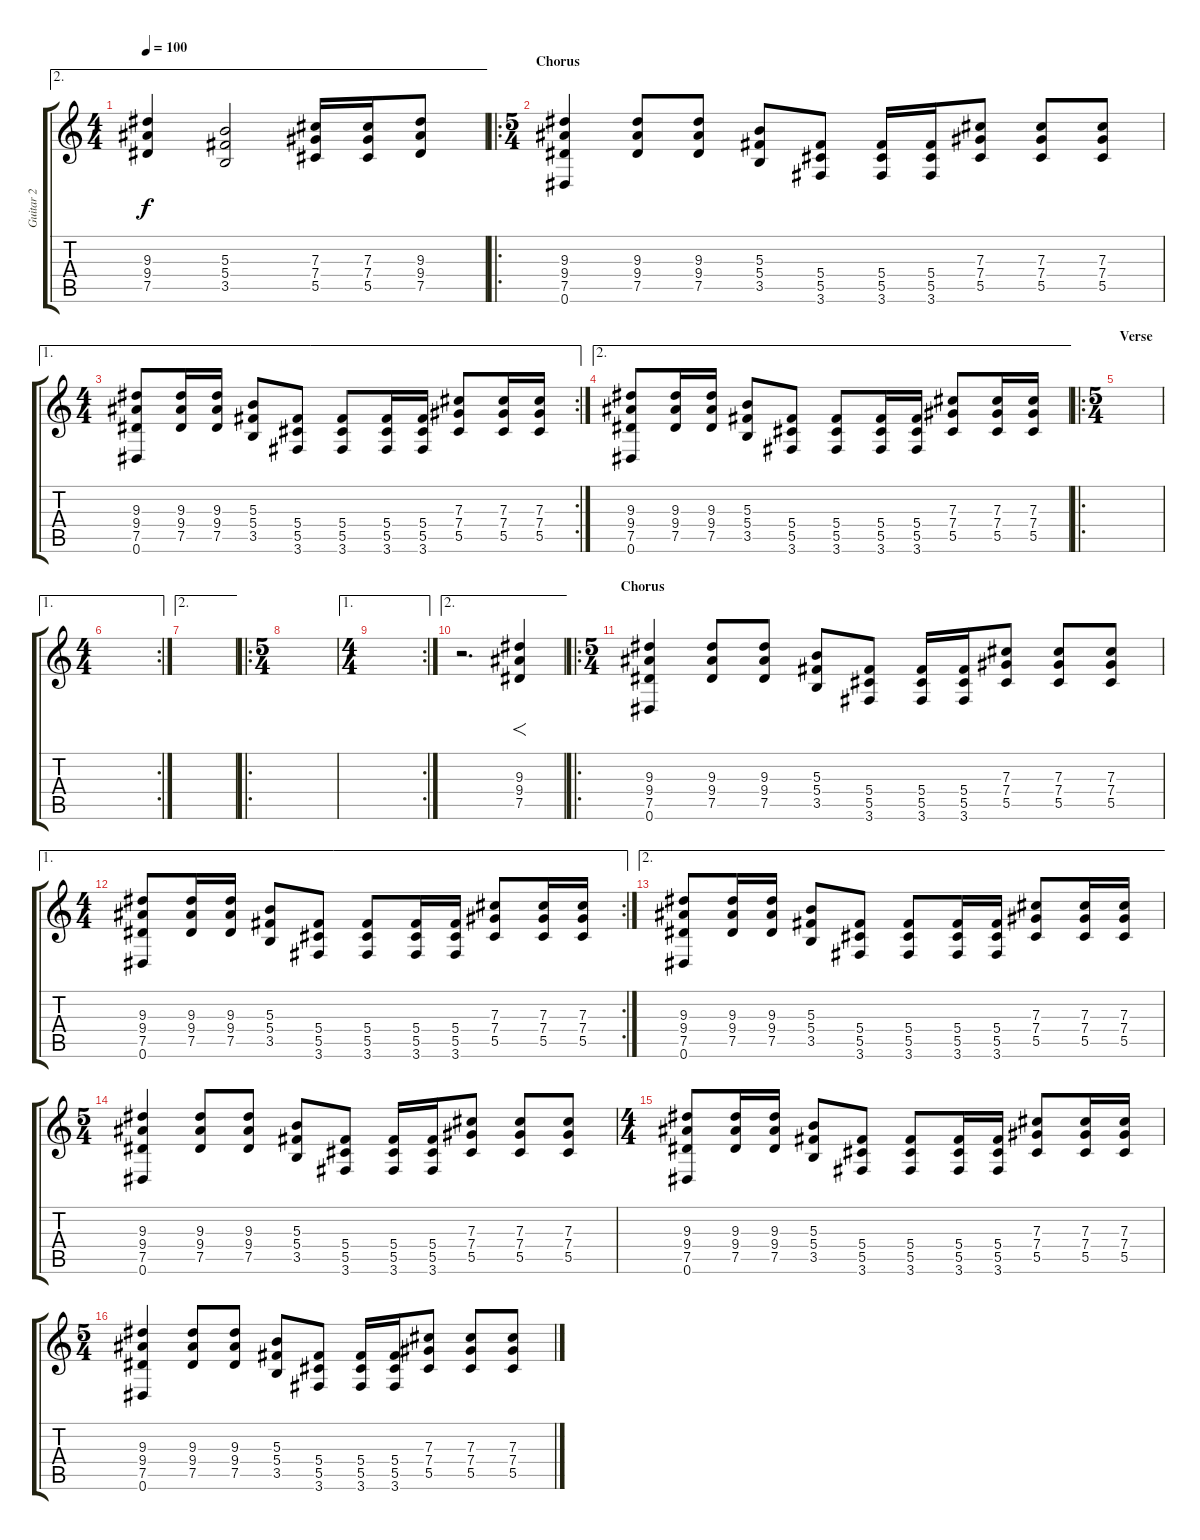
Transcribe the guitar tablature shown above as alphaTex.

\track ("Guitar 2" "Guitar 2") {instrument distortionguitar}
\staff {score tabs}
\tuning (Eb4 Bb3 Gb3 Db3 Ab2 Eb2) {hide}
\ae 2
\ts (4 4)
\tempo 100
\clef g2
\ks c
(9.3 9.4 7.5).4{dy f} (5.3 5.4 3.5).2 (7.3 7.4 5.5).16 (7.3 7.4 5.5).16 (9.3 9.4 7.5).8 |
\ro
\ts (5 4)
\section ("" "Chorus")
(9.3 9.4 7.5 0.6).4{instrument distortionguitar} (9.3 9.4 7.5).8 (9.3 9.4 7.5).8 (5.3 5.4 3.5).8 (5.4 5.5 3.6).8 (5.4 5.5 3.6).16 (5.4 5.5 3.6).16 (7.3 7.4 5.5).8 (7.3 7.4 5.5).8 (7.3 7.4 5.5).8 |
\ae 1
\rc 2
\ts (4 4)
(9.3 9.4 7.5 0.6).8 (9.3 9.4 7.5).16 (9.3 9.4 7.5).16 (5.3 5.4 3.5).8 (5.4 5.5 3.6).8 (5.4 5.5 3.6).8 (5.4 5.5 3.6).16 (5.4 5.5 3.6).16 (7.3 7.4 5.5).8 (7.3 7.4 5.5).16 (7.3 7.4 5.5).16 |
\ae 2
(9.3 9.4 7.5 0.6).8 (9.3 9.4 7.5).16 (9.3 9.4 7.5).16 (5.3 5.4 3.5).8 (5.4 5.5 3.6).8 (5.4 5.5 3.6).8 (5.4 5.5 3.6).16 (5.4 5.5 3.6).16 (7.3 7.4 5.5).8 (7.3 7.4 5.5).16 (7.3 7.4 5.5).16 |
\ro
\ts (5 4)
\section ("" "Verse ")
|
\ae 1
\rc 2
\ts (4 4)
|
\ae 2
|
\ro
\ts (5 4)
|
\ae 1
\rc 2
\ts (4 4)
|
\ae 2
r.2{d} (9.3 9.4 7.5).4{f} |
\ro
\ts (5 4)
\section ("" "Chorus")
(9.3 9.4 7.5 0.6).4{instrument distortionguitar} (9.3 9.4 7.5).8 (9.3 9.4 7.5).8 (5.3 5.4 3.5).8 (5.4 5.5 3.6).8 (5.4 5.5 3.6).16 (5.4 5.5 3.6).16 (7.3 7.4 5.5).8 (7.3 7.4 5.5).8 (7.3 7.4 5.5).8 |
\ae 1
\rc 2
\ts (4 4)
(9.3 9.4 7.5 0.6).8 (9.3 9.4 7.5).16 (9.3 9.4 7.5).16 (5.3 5.4 3.5).8 (5.4 5.5 3.6).8 (5.4 5.5 3.6).8 (5.4 5.5 3.6).16 (5.4 5.5 3.6).16 (7.3 7.4 5.5).8 (7.3 7.4 5.5).16 (7.3 7.4 5.5).16 |
\ae 2
(9.3 9.4 7.5 0.6).8 (9.3 9.4 7.5).16 (9.3 9.4 7.5).16 (5.3 5.4 3.5).8 (5.4 5.5 3.6).8 (5.4 5.5 3.6).8 (5.4 5.5 3.6).16 (5.4 5.5 3.6).16 (7.3 7.4 5.5).8 (7.3 7.4 5.5).16 (7.3 7.4 5.5).16 |
\ts (5 4)
(9.3 9.4 7.5 0.6).4{volume 12} (9.3 9.4 7.5).8 (9.3 9.4 7.5).8 (5.3 5.4 3.5).8 (5.4 5.5 3.6).8 (5.4 5.5 3.6).16 (5.4 5.5 3.6).16 (7.3 7.4 5.5).8 (7.3 7.4 5.5).8 (7.3 7.4 5.5).8 |
\ts (4 4)
(9.3 9.4 7.5 0.6).8 (9.3 9.4 7.5).16 (9.3 9.4 7.5).16 (5.3 5.4 3.5).8 (5.4 5.5 3.6).8 (5.4 5.5 3.6).8 (5.4 5.5 3.6).16 (5.4 5.5 3.6).16 (7.3 7.4 5.5).8 (7.3 7.4 5.5).16 (7.3 7.4 5.5).16 |
\ts (5 4)
(9.3 9.4 7.5 0.6).4{volume 8} (9.3 9.4 7.5).8 (9.3 9.4 7.5).8 (5.3 5.4 3.5).8 (5.4 5.5 3.6).8 (5.4 5.5 3.6).16 (5.4 5.5 3.6).16 (7.3 7.4 5.5).8 (7.3 7.4 5.5).8 (7.3 7.4 5.5).8
